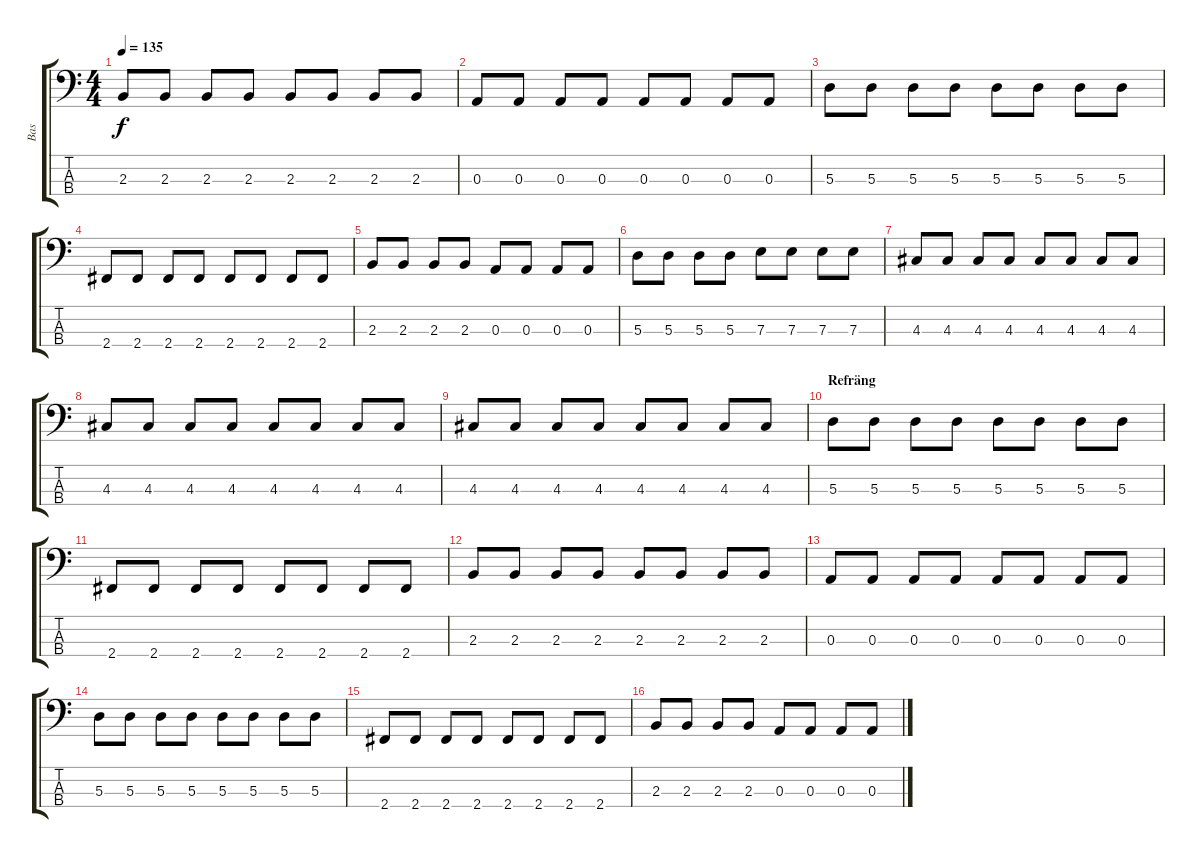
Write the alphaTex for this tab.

\track ("Bas" "Bas") {instrument electricbassfinger}
\staff {score tabs}
\tuning (G2 D2 A1 E1) {hide}
\ts (4 4)
\tempo 135
\clef f4
\ks c
2.3.8{dy f} 2.3.8 2.3.8 2.3.8 2.3.8 2.3.8 2.3.8 2.3.8 |
0.3.8 0.3.8 0.3.8 0.3.8 0.3.8 0.3.8 0.3.8 0.3.8 |
5.3.8 5.3.8 5.3.8 5.3.8 5.3.8 5.3.8 5.3.8 5.3.8 |
2.4.8 2.4.8 2.4.8 2.4.8 2.4.8 2.4.8 2.4.8 2.4.8 |
2.3.8 2.3.8 2.3.8 2.3.8 0.3.8 0.3.8 0.3.8 0.3.8 |
5.3.8 5.3.8 5.3.8 5.3.8 7.3.8 7.3.8 7.3.8 7.3.8 |
4.3.8 4.3.8 4.3.8 4.3.8 4.3.8 4.3.8 4.3.8 4.3.8 |
4.3.8 4.3.8 4.3.8 4.3.8 4.3.8 4.3.8 4.3.8 4.3.8 |
4.3.8 4.3.8 4.3.8 4.3.8 4.3.8 4.3.8 4.3.8 4.3.8 |
\section ("" "Refräng")
5.3.8 5.3.8 5.3.8 5.3.8 5.3.8 5.3.8 5.3.8 5.3.8 |
2.4.8 2.4.8 2.4.8 2.4.8 2.4.8 2.4.8 2.4.8 2.4.8 |
2.3.8 2.3.8 2.3.8 2.3.8 2.3.8 2.3.8 2.3.8 2.3.8 |
0.3.8 0.3.8 0.3.8 0.3.8 0.3.8 0.3.8 0.3.8 0.3.8 |
5.3.8 5.3.8 5.3.8 5.3.8 5.3.8 5.3.8 5.3.8 5.3.8 |
2.4.8 2.4.8 2.4.8 2.4.8 2.4.8 2.4.8 2.4.8 2.4.8 |
2.3.8 2.3.8 2.3.8 2.3.8 0.3.8 0.3.8 0.3.8 0.3.8
